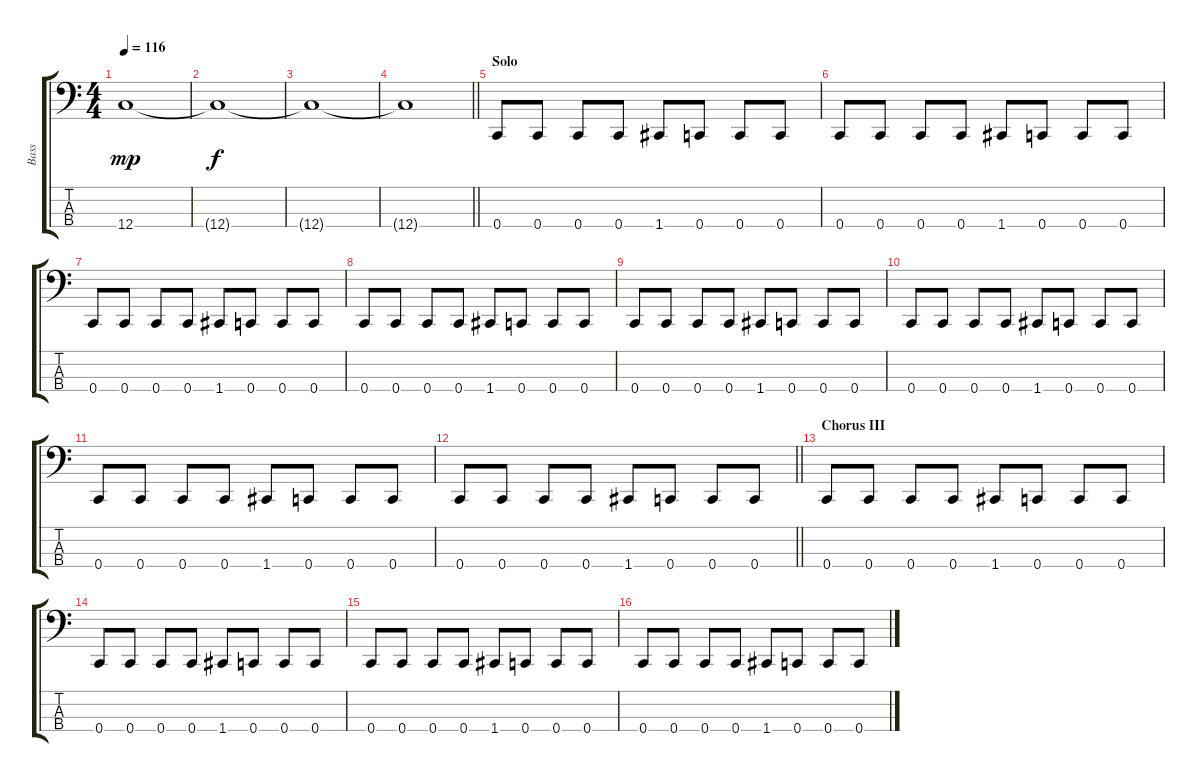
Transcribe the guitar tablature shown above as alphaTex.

\track ("Bass" "Bass") {instrument electricbassfinger}
\staff {score tabs}
\tuning (F2 C2 G1 C1) {hide}
\ts (4 4)
\tempo 116
\clef f4
\ks c
12.4.1{dy mp} |
12.4{t}.1{dy f} |
12.4{t}.1 |
\barLineRight lightlight
12.4{t}.1 |
\section ("" "Solo")
0.4.8{volume 13 instrument electricbassfinger} 0.4.8 0.4.8 0.4.8 1.4.8 0.4.8 0.4.8 0.4.8 |
0.4.8 0.4.8 0.4.8 0.4.8 1.4.8 0.4.8 0.4.8 0.4.8 |
0.4.8 0.4.8 0.4.8 0.4.8 1.4.8 0.4.8 0.4.8 0.4.8 |
0.4.8 0.4.8 0.4.8 0.4.8 1.4.8 0.4.8 0.4.8 0.4.8 |
0.4.8 0.4.8 0.4.8 0.4.8 1.4.8 0.4.8 0.4.8 0.4.8 |
0.4.8 0.4.8 0.4.8 0.4.8 1.4.8 0.4.8 0.4.8 0.4.8 |
0.4.8 0.4.8 0.4.8 0.4.8 1.4.8 0.4.8 0.4.8 0.4.8 |
\barLineRight lightlight
0.4.8 0.4.8 0.4.8 0.4.8 1.4.8 0.4.8 0.4.8 0.4.8 |
\section ("" "Chorus III")
0.4.8 0.4.8 0.4.8 0.4.8 1.4.8 0.4.8 0.4.8 0.4.8 |
0.4.8 0.4.8 0.4.8 0.4.8 1.4.8 0.4.8 0.4.8 0.4.8 |
0.4.8 0.4.8 0.4.8 0.4.8 1.4.8 0.4.8 0.4.8 0.4.8 |
0.4.8 0.4.8 0.4.8 0.4.8 1.4.8 0.4.8 0.4.8 0.4.8
